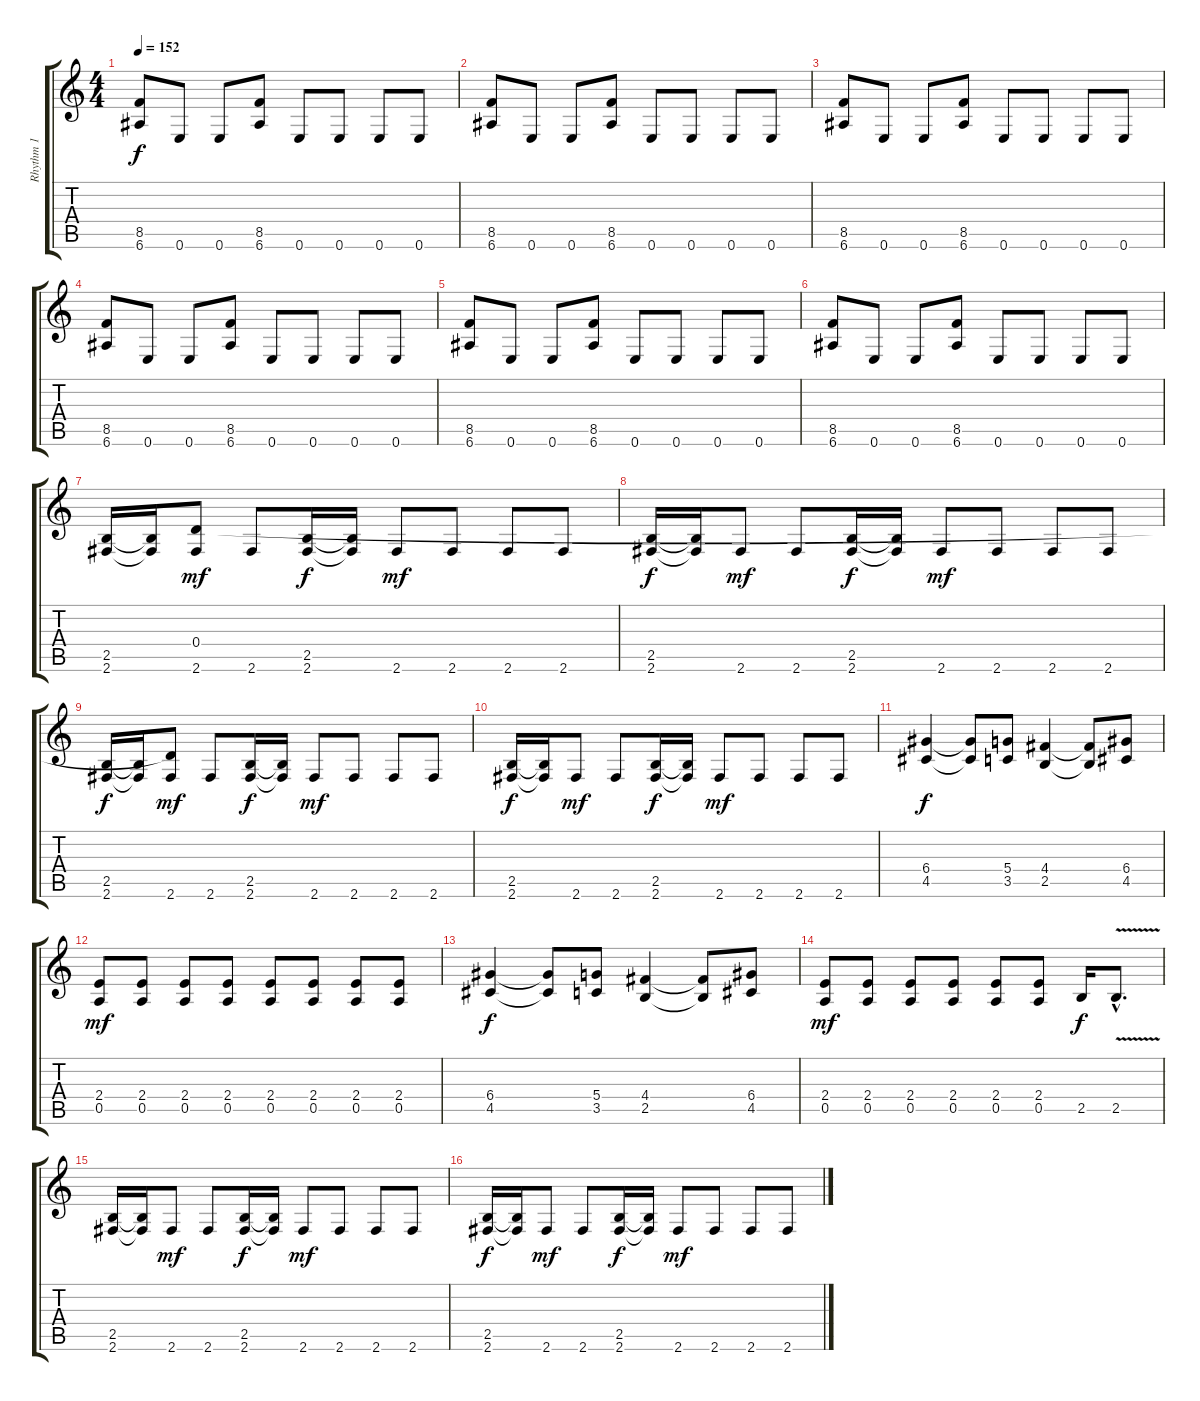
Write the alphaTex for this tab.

\track ("Rhythm 1" "Rhythm 1") {instrument overdrivenguitar}
\staff {score tabs}
\tuning (E4 B3 G3 D3 A2 E2) {hide}
\ts (4 4)
\tempo 152
\clef g2
\ks c
(8.5 6.6).8{dy f} 0.6.8 0.6.8 (8.5 6.6).8 0.6.8 0.6.8 0.6.8 0.6.8 |
(8.5 6.6).8 0.6.8 0.6.8 (8.5 6.6).8 0.6.8 0.6.8 0.6.8 0.6.8 |
(8.5 6.6).8 0.6.8 0.6.8 (8.5 6.6).8 0.6.8 0.6.8 0.6.8 0.6.8 |
(8.5 6.6).8 0.6.8 0.6.8 (8.5 6.6).8 0.6.8 0.6.8 0.6.8 0.6.8 |
(8.5 6.6).8 0.6.8 0.6.8 (8.5 6.6).8 0.6.8 0.6.8 0.6.8 0.6.8 |
(8.5 6.6).8 0.6.8 0.6.8 (8.5 6.6).8 0.6.8 0.6.8 0.6.8 0.6.8 |
(2.5 2.6).16 (2.5{t} 2.6{t}).16 (0.4 2.6).8{dy mf} 2.6.8 (2.5 2.6).16{dy f} (2.5{t} 2.6{t}).16 2.6.8{dy mf} 2.6.8 2.6.8 2.6.8 |
(2.5 2.6).16{dy f} (2.5{t} 2.6{t}).16 2.6.8{dy mf} 2.6.8 (2.5 2.6).16{dy f} (2.5{t} 2.6{t}).16 2.6.8{dy mf} 2.6.8 2.6.8 2.6.8 |
(2.5 2.6).16{dy f} (2.5{t} 2.6{t}).16 (0.4{t} 2.6).8{dy mf} 2.6.8 (2.5 2.6).16{dy f} (2.5{t} 2.6{t}).16 2.6.8{dy mf} 2.6.8 2.6.8 2.6.8 |
(2.5 2.6).16{dy f} (2.5{t} 2.6{t}).16 2.6.8{dy mf} 2.6.8 (2.5 2.6).16{dy f} (2.5{t} 2.6{t}).16 2.6.8{dy mf} 2.6.8 2.6.8 2.6.8 |
(6.4 4.5).4{dy f} (6.4{t} 4.5{t}).8 (5.4 3.5).8 (4.4 2.5).4 (4.4{t} 2.5{t}).8 (6.4 4.5).8 |
(2.4 0.5).8{dy mf} (2.4 0.5).8 (2.4 0.5).8 (2.4 0.5).8 (2.4 0.5).8 (2.4 0.5).8 (2.4 0.5).8 (2.4 0.5).8 |
(6.4 4.5).4{dy f} (6.4{t} 4.5{t}).8 (5.4 3.5).8 (4.4 2.5).4 (4.4{t} 2.5{t}).8 (6.4 4.5).8 |
(2.4 0.5).8{dy mf} (2.4 0.5).8 (2.4 0.5).8 (2.4 0.5).8 (2.4 0.5).8 (2.4 0.5).8 2.5.16{dy f} 2.5{v hac}.8{d} |
(2.5 2.6).16 (2.5{t} 2.6{t}).16 2.6.8{dy mf} 2.6.8 (2.5 2.6).16{dy f} (2.5{t} 2.6{t}).16 2.6.8{dy mf} 2.6.8 2.6.8 2.6.8 |
(2.5 2.6).16{dy f} (2.5{t} 2.6{t}).16 2.6.8{dy mf} 2.6.8 (2.5 2.6).16{dy f} (2.5{t} 2.6{t}).16 2.6.8{dy mf} 2.6.8 2.6.8 2.6.8
